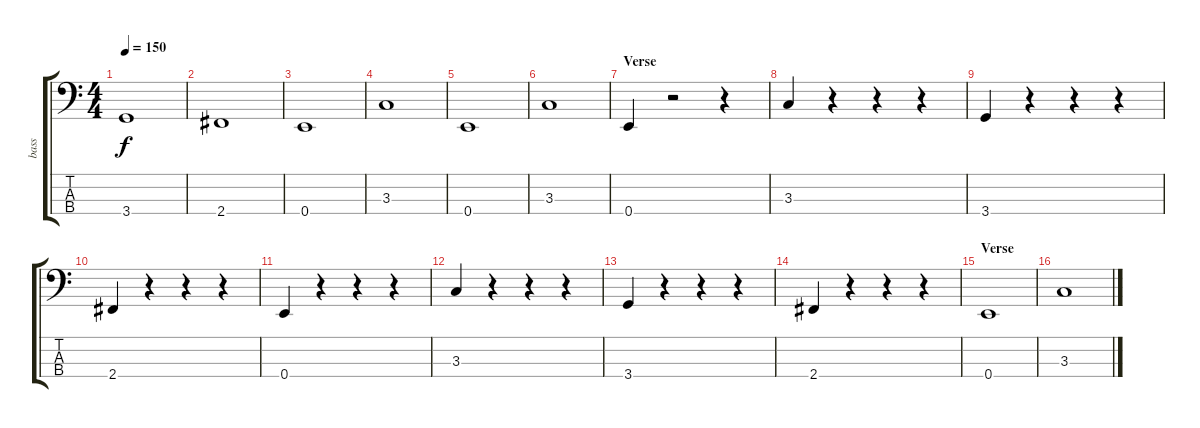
\track ("bass" "bass") {instrument electricbassfinger}
\staff {score tabs}
\tuning (G2 D2 A1 E1) {hide}
\ts (4 4)
\tempo 150
\clef f4
\ks c
3.4.1{dy f} |
2.4.1 |
0.4.1 |
3.3.1 |
0.4.1 |
3.3.1 |
\section ("" "Verse")
0.4.4 r.2 r.4 |
3.3.4 r.4 r.4 r.4 |
3.4.4 r.4 r.4 r.4 |
2.4.4 r.4 r.4 r.4 |
0.4.4 r.4 r.4 r.4 |
3.3.4 r.4 r.4 r.4 |
3.4.4 r.4 r.4 r.4 |
2.4.4 r.4 r.4 r.4 |
\section ("" "Verse")
0.4.1 |
3.3.1
